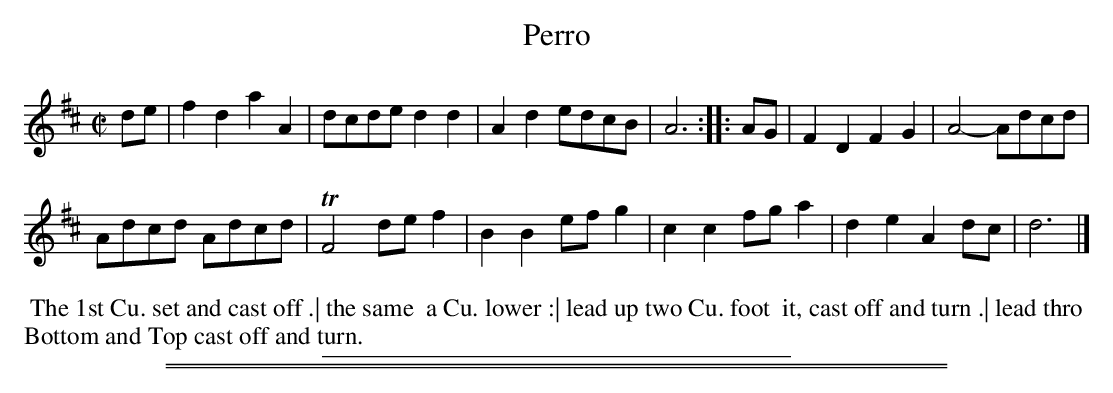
X:1
T: Perro
M: C|
L: 1/8
K: D
de |\
f2d2 a2A2 | dcde d2d2 |\
A2d2 edcB | A6 :: AG |\
F2D2 F2G2 | A4- Adcd |
Adcd Adcd | TF4 def2 |\
B2B2 efg2 | c2c2 fga2 |\
d2e2 A2dc | d6 |]
